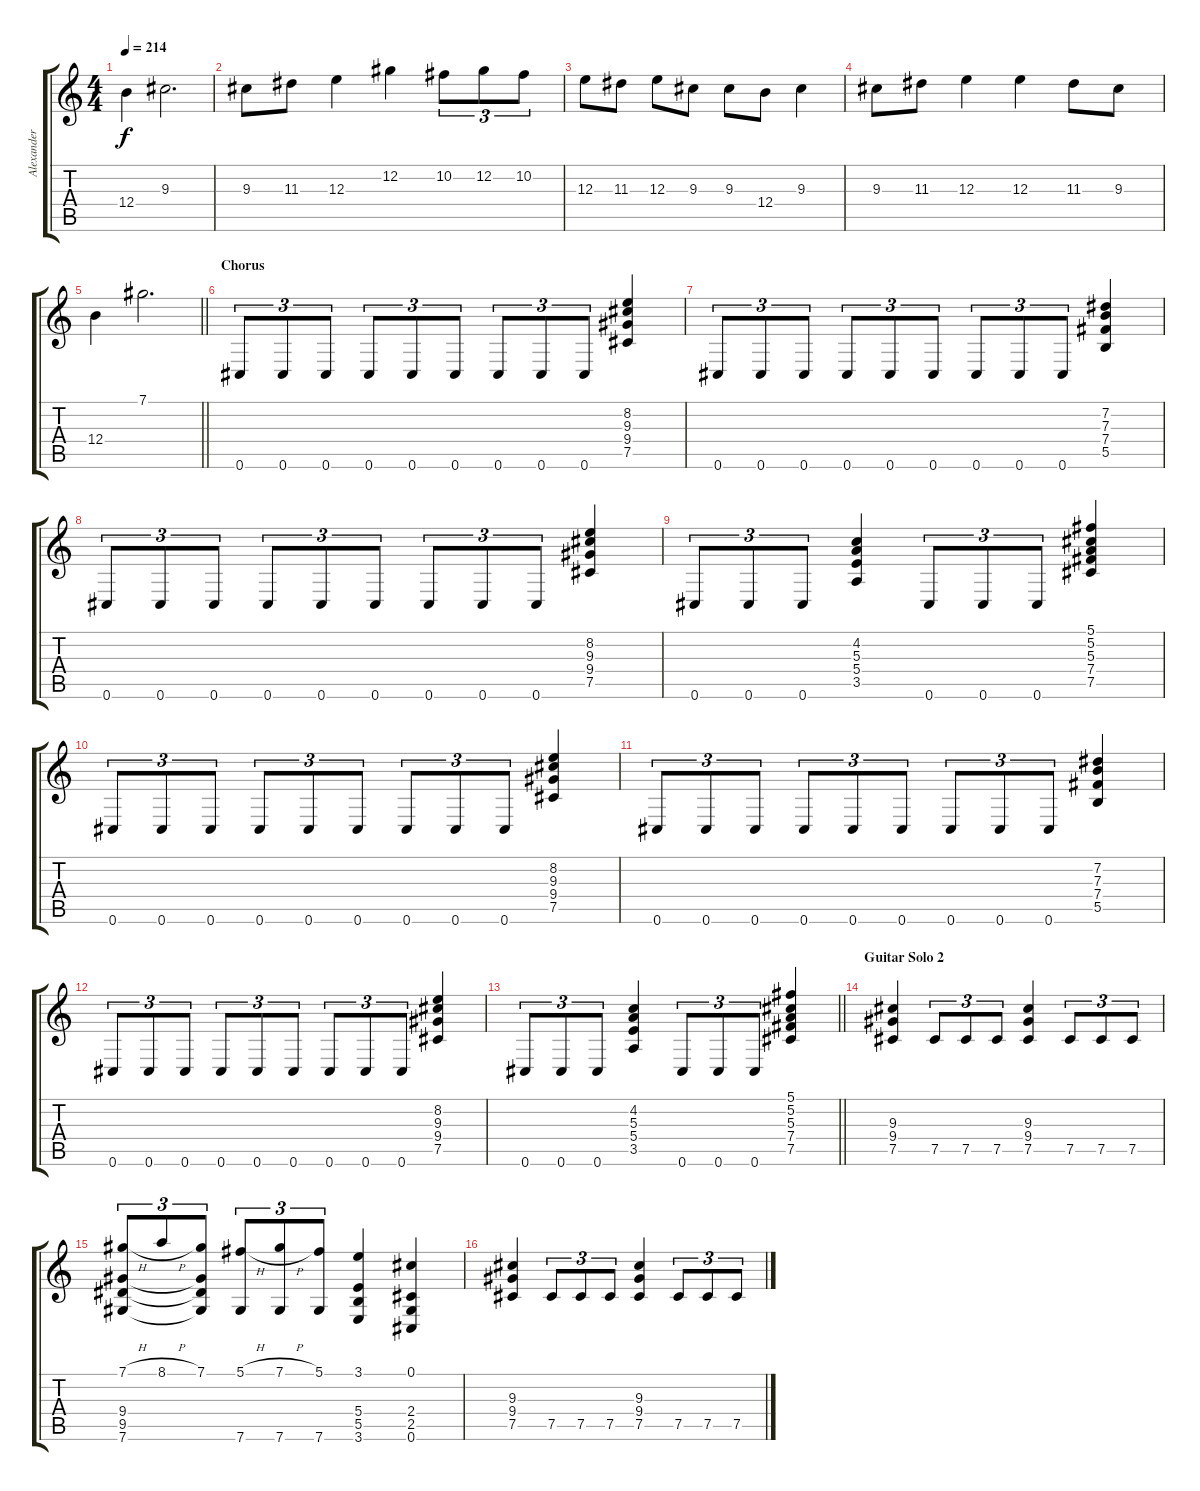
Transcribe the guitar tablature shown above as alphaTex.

\track ("Alexander Kuoppala" "Alexander ") {instrument distortionguitar}
\staff {score tabs}
\tuning (Db4 Ab3 E3 B2 Gb2 Db2) {hide}
\ts (4 4)
\tempo 214
\clef g2
\ks c
12.4.4{dy f} 9.3.2{d} |
9.3.8 11.3.8 12.3.4 12.2.4 10.2.8{tu (3 2)} 12.2.8{tu (3 2)} 10.2.8{tu (3 2)} |
12.3.8 11.3.8 12.3.8 9.3.8 9.3.8 12.4.8 9.3.4 |
9.3.8 11.3.8 12.3.4 12.3.4 11.3.8 9.3.8 |
\barLineRight lightlight
12.4.4 7.1.2{d} |
\section ("" "Chorus")
0.6.8{tu (3 2)} 0.6.8{tu (3 2)} 0.6.8{tu (3 2)} 0.6.8{tu (3 2)} 0.6.8{tu (3 2)} 0.6.8{tu (3 2)} 0.6.8{tu (3 2)} 0.6.8{tu (3 2)} 0.6.8{tu (3 2)} (8.2 9.3 9.4 7.5).4 |
0.6.8{tu (3 2)} 0.6.8{tu (3 2)} 0.6.8{tu (3 2)} 0.6.8{tu (3 2)} 0.6.8{tu (3 2)} 0.6.8{tu (3 2)} 0.6.8{tu (3 2)} 0.6.8{tu (3 2)} 0.6.8{tu (3 2)} (7.2 7.3 7.4 5.5).4 |
0.6.8{tu (3 2)} 0.6.8{tu (3 2)} 0.6.8{tu (3 2)} 0.6.8{tu (3 2)} 0.6.8{tu (3 2)} 0.6.8{tu (3 2)} 0.6.8{tu (3 2)} 0.6.8{tu (3 2)} 0.6.8{tu (3 2)} (8.2 9.3 9.4 7.5).4 |
0.6.8{tu (3 2)} 0.6.8{tu (3 2)} 0.6.8{tu (3 2)} (4.2 5.3 5.4 3.5).4 0.6.8{tu (3 2)} 0.6.8{tu (3 2)} 0.6.8{tu (3 2)} (5.1 5.2 5.3 7.4 7.5).4 |
0.6.8{tu (3 2)} 0.6.8{tu (3 2)} 0.6.8{tu (3 2)} 0.6.8{tu (3 2)} 0.6.8{tu (3 2)} 0.6.8{tu (3 2)} 0.6.8{tu (3 2)} 0.6.8{tu (3 2)} 0.6.8{tu (3 2)} (8.2 9.3 9.4 7.5).4 |
0.6.8{tu (3 2)} 0.6.8{tu (3 2)} 0.6.8{tu (3 2)} 0.6.8{tu (3 2)} 0.6.8{tu (3 2)} 0.6.8{tu (3 2)} 0.6.8{tu (3 2)} 0.6.8{tu (3 2)} 0.6.8{tu (3 2)} (7.2 7.3 7.4 5.5).4 |
0.6.8{tu (3 2)} 0.6.8{tu (3 2)} 0.6.8{tu (3 2)} 0.6.8{tu (3 2)} 0.6.8{tu (3 2)} 0.6.8{tu (3 2)} 0.6.8{tu (3 2)} 0.6.8{tu (3 2)} 0.6.8{tu (3 2)} (8.2 9.3 9.4 7.5).4 |
\barLineRight lightlight
0.6.8{tu (3 2)} 0.6.8{tu (3 2)} 0.6.8{tu (3 2)} (4.2 5.3 5.4 3.5).4 0.6.8{tu (3 2)} 0.6.8{tu (3 2)} 0.6.8{tu (3 2)} (5.1 5.2 5.3 7.4 7.5).4 |
\section ("" "Guitar Solo 2")
(9.3 9.4 7.5).4 7.5.8{tu (3 2)} 7.5.8{tu (3 2)} 7.5.8{tu (3 2)} (9.3 9.4 7.5).4 7.5.8{tu (3 2)} 7.5.8{tu (3 2)} 7.5.8{tu (3 2)} |
(7.1{h} 9.4 9.5 7.6).8{tu (3 2)} 8.1{h}.8{tu (3 2)} (7.1 9.4{t} 9.5{t} 7.6{t}).8{tu (3 2)} (5.1{h} 7.6).8{tu (3 2)} (7.1{h} 7.6).8{tu (3 2)} (5.1 7.6).8{tu (3 2)} (3.1 5.4 5.5 3.6).4 (0.1 2.4 2.5 0.6).4 |
(9.3 9.4 7.5).4 7.5.8{tu (3 2)} 7.5.8{tu (3 2)} 7.5.8{tu (3 2)} (9.3 9.4 7.5).4 7.5.8{tu (3 2)} 7.5.8{tu (3 2)} 7.5.8{tu (3 2)}
